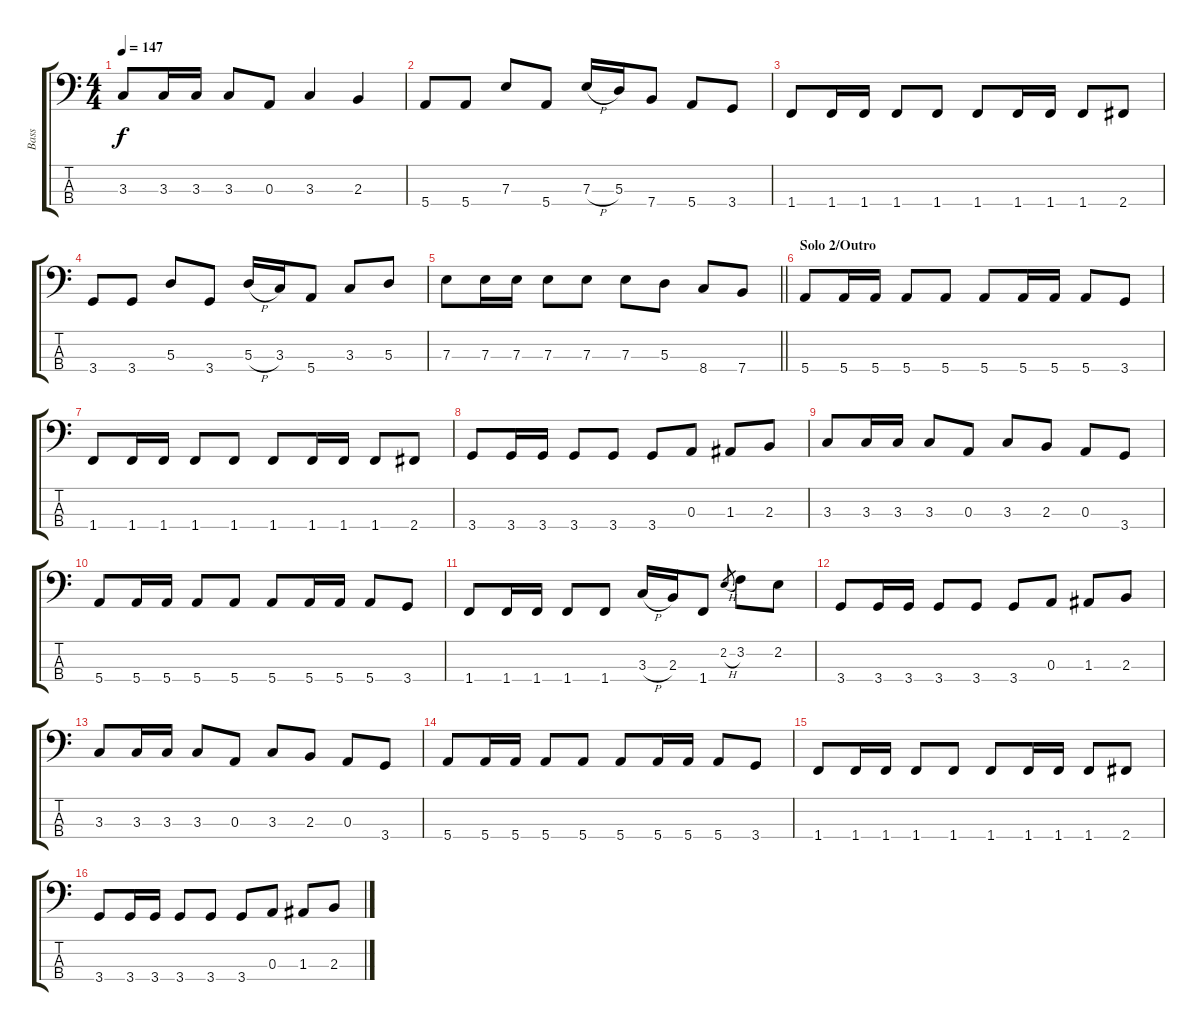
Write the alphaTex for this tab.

\track ("Bass" "Bass") {instrument electricbasspick}
\staff {score tabs}
\tuning (G2 D2 A1 E1) {hide}
\ts (4 4)
\tempo 147
\clef f4
\ks aminor
3.3.8{dy f} 3.3.16 3.3.16 3.3.8 0.3.8 3.3.4 2.3.4 |
5.4.8 5.4.8 7.3.8 5.4.8 7.3{h}.16 5.3.16 7.4.8 5.4.8 3.4.8 |
1.4.8 1.4.16 1.4.16 1.4.8 1.4.8 1.4.8 1.4.16 1.4.16 1.4.8 2.4.8 |
3.4.8 3.4.8 5.3.8 3.4.8 5.3{h}.16 3.3.16 5.4.8 3.3.8 5.3.8 |
\barLineRight lightlight
7.3.8 7.3.16 7.3.16 7.3.8 7.3.8 7.3.8 5.3.8 8.4.8 7.4.8 |
\section ("" "Solo 2/Outro")
5.4.8 5.4.16 5.4.16 5.4.8 5.4.8 5.4.8 5.4.16 5.4.16 5.4.8 3.4.8 |
1.4.8 1.4.16 1.4.16 1.4.8 1.4.8 1.4.8 1.4.16 1.4.16 1.4.8 2.4.8 |
3.4.8 3.4.16 3.4.16 3.4.8 3.4.8 3.4.8 0.3.8 1.3.8 2.3.8 |
3.3.8 3.3.16 3.3.16 3.3.8 0.3.8 3.3.8 2.3.8 0.3.8 3.4.8 |
5.4.8 5.4.16 5.4.16 5.4.8 5.4.8 5.4.8 5.4.16 5.4.16 5.4.8 3.4.8 |
1.4.8 1.4.16 1.4.16 1.4.8 1.4.8 3.3{h}.16 2.3.16 1.4.8 2.2{h}.8{gr} 3.2.8 2.2.8 |
3.4.8 3.4.16 3.4.16 3.4.8 3.4.8 3.4.8 0.3.8 1.3.8 2.3.8 |
3.3.8 3.3.16 3.3.16 3.3.8 0.3.8 3.3.8 2.3.8 0.3.8 3.4.8 |
5.4.8 5.4.16 5.4.16 5.4.8 5.4.8 5.4.8 5.4.16 5.4.16 5.4.8 3.4.8 |
1.4.8 1.4.16 1.4.16 1.4.8 1.4.8 1.4.8 1.4.16 1.4.16 1.4.8 2.4.8 |
3.4.8 3.4.16 3.4.16 3.4.8 3.4.8 3.4.8 0.3.8 1.3.8 2.3.8
